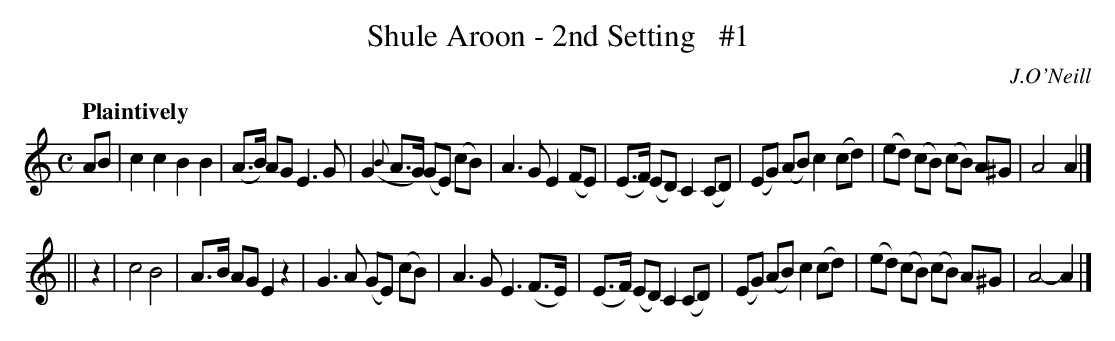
X:1
T: Shule Aroon - 2nd Setting   #1
Q: "Plaintively"
O: J.O'Neill
M: C
L: 1/8
K: Am
 AB   | c2 c2 B2 B2 | (A>B) AG E3 G | G2 ({B}A>G) (GE) (cB) | A3 G E2 \
(FE)  | (E>F) (ED) C2 (CD) | (EG) (AB) c2 (cd) | (ed) (cB) (cB) A^G | A4 A2 |]
|| z2 | c4 B4 | A>B AG E2 z2 | G3 A (GE) (cB) | A3 G E3 \
(F>E) | (E>F) (ED) C2 (CD) | (EG) (AB) c2 (cd) | (ed) (cB) (cB) A^G | A4-A2 |]
